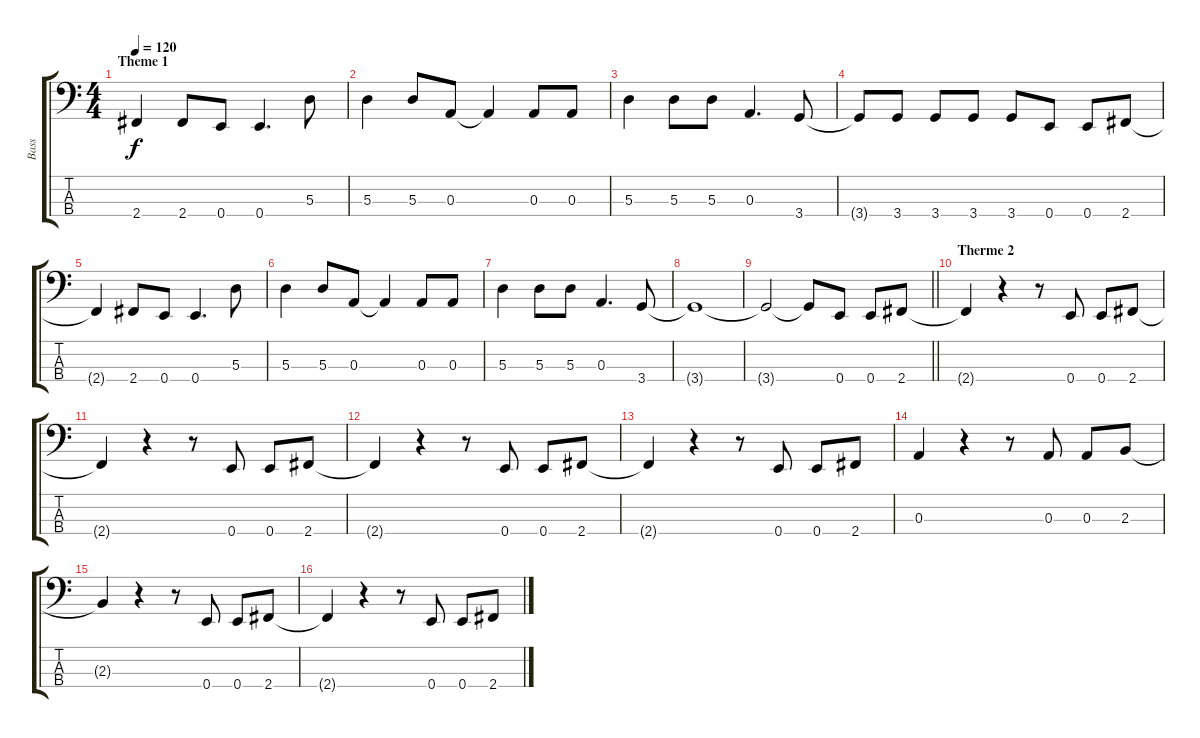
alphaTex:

\track ("Bass" "Bass") {instrument electricbassfinger}
\staff {score tabs}
\tuning (G2 D2 A1 E1) {hide}
\ts (4 4)
\section ("" "Theme 1")
\tempo 120
\clef f4
\ks c
2.4{t}.4{dy f} 2.4.8 0.4.8 0.4.4{d} 5.3.8 |
5.3.4 5.3.8 0.3.8 0.3{t}.4 0.3.8 0.3.8 |
5.3.4 5.3.8 5.3.8 0.3.4{d} 3.4.8 |
3.4{t}.8 3.4.8 3.4.8 3.4.8 3.4.8 0.4.8 0.4.8 2.4.8 |
2.4{t}.4 2.4.8 0.4.8 0.4.4{d} 5.3.8 |
5.3.4 5.3.8 0.3.8 0.3{t}.4 0.3.8 0.3.8 |
5.3.4 5.3.8 5.3.8 0.3.4{d} 3.4.8 |
3.4{t}.1 |
\barLineRight lightlight
3.4{t}.2 3.4{t}.8 0.4.8 0.4.8 2.4.8 |
\section ("" "Therme 2")
2.4{t}.4 r.4 r.8 0.4.8 0.4.8 2.4.8 |
2.4{t}.4 r.4 r.8 0.4.8 0.4.8 2.4.8 |
2.4{t}.4 r.4 r.8 0.4.8 0.4.8 2.4.8 |
2.4{t}.4 r.4 r.8 0.4.8 0.4.8 2.4.8 |
0.3.4 r.4 r.8 0.3.8 0.3.8 2.3.8 |
2.3{t}.4 r.4 r.8 0.4.8 0.4.8 2.4.8 |
2.4{t}.4 r.4 r.8 0.4.8 0.4.8 2.4.8
